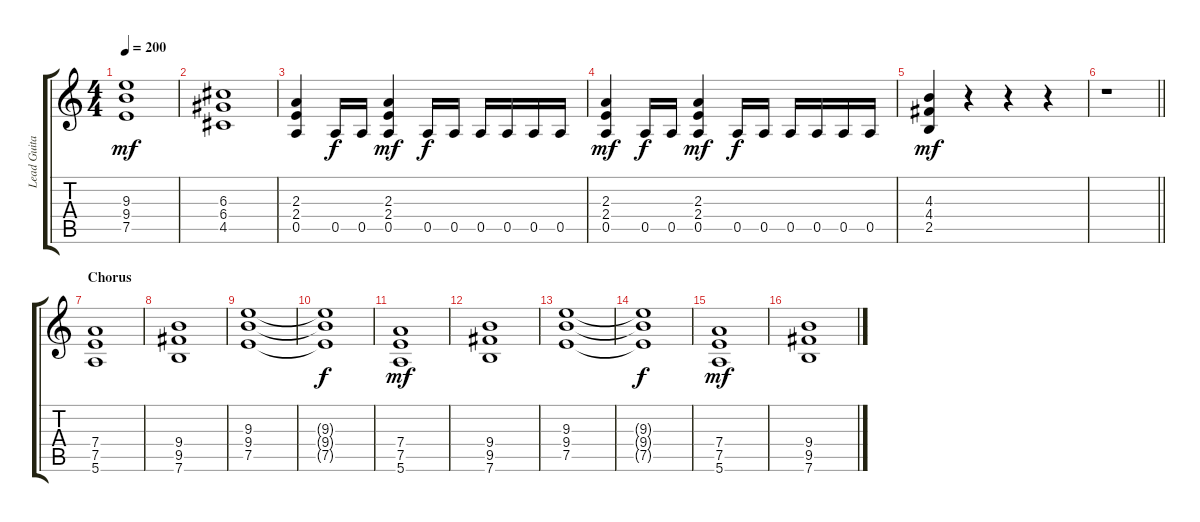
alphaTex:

\track ("Lead Guitar" "Lead Guita") {instrument distortionguitar}
\staff {score tabs}
\tuning (E4 B3 G3 D3 A2 E2) {hide}
\ts (4 4)
\tempo 200
\clef g2
\ks c
(9.3 9.4 7.5).1{dy mf} |
(6.3 6.4 4.5).1 |
(2.3 2.4 0.5).4 0.5.16{dy f} 0.5.16 (2.3 2.4 0.5).4{dy mf} 0.5.16{dy f} 0.5.16 0.5.16 0.5.16 0.5.16 0.5.16 |
(2.3 2.4 0.5).4{dy mf} 0.5.16{dy f} 0.5.16 (2.3 2.4 0.5).4{dy mf} 0.5.16{dy f} 0.5.16 0.5.16 0.5.16 0.5.16 0.5.16 |
(4.3 4.4 2.5).4{dy mf} r.4 r.4 r.4 |
\barLineRight lightlight
r.1 |
\section ("" "Chorus")
(7.4 7.5 5.6).1 |
(9.4 9.5 7.6).1 |
(9.3 9.4 7.5).1 |
(9.3{t} 9.4{t} 7.5{t}).1{dy f} |
(7.4 7.5 5.6).1{dy mf} |
(9.4 9.5 7.6).1 |
(9.3 9.4 7.5).1 |
(9.3{t} 9.4{t} 7.5{t}).1{dy f} |
(7.4 7.5 5.6).1{dy mf} |
(9.4 9.5 7.6).1
